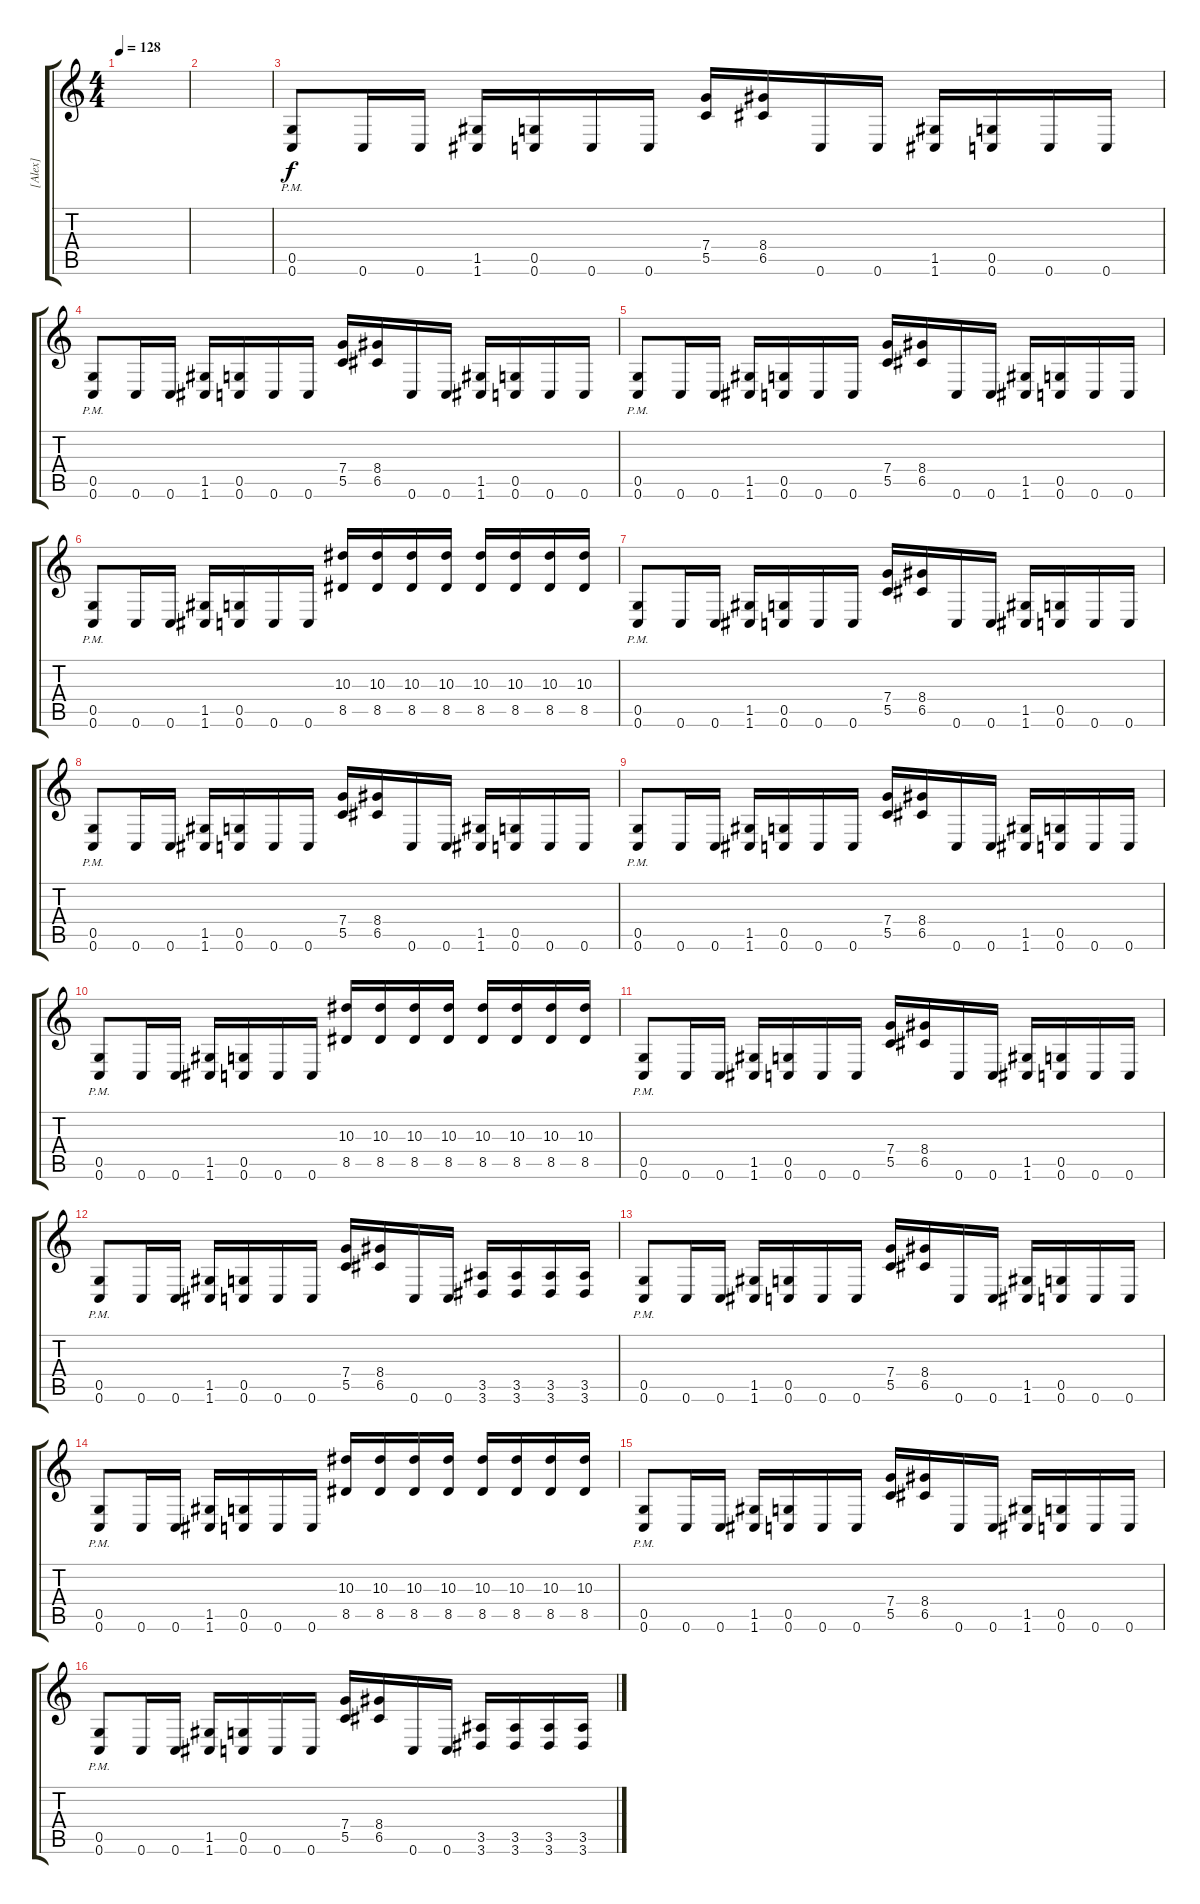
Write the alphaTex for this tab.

\track ("[Alex]" "[Alex]") {instrument distortionguitar}
\staff {score tabs}
\tuning (D4 A3 F3 C3 G2 C2) {hide}
\ts (4 4)
\tempo 128
\clef g2
\ks c
|
|
(0.5{pm} 0.6).8 0.6.16 0.6.16 (1.5 1.6).16 (0.5 0.6).16 0.6.16 0.6.16 (7.4 5.5).16 (8.4 6.5).16 0.6.16 0.6.16 (1.5 1.6).16 (0.5 0.6).16 0.6.16 0.6.16 |
(0.5{pm} 0.6).8 0.6.16 0.6.16 (1.5 1.6).16 (0.5 0.6).16 0.6.16 0.6.16 (7.4 5.5).16 (8.4 6.5).16 0.6.16 0.6.16 (1.5 1.6).16 (0.5 0.6).16 0.6.16 0.6.16 |
(0.5{pm} 0.6).8 0.6.16 0.6.16 (1.5 1.6).16 (0.5 0.6).16 0.6.16 0.6.16 (7.4 5.5).16 (8.4 6.5).16 0.6.16 0.6.16 (1.5 1.6).16 (0.5 0.6).16 0.6.16 0.6.16 |
(0.5{pm} 0.6).8 0.6.16 0.6.16 (1.5 1.6).16 (0.5 0.6).16 0.6.16 0.6.16 (10.3 8.5).16 (10.3 8.5).16 (10.3 8.5).16 (10.3 8.5).16 (10.3 8.5).16 (10.3 8.5).16 (10.3 8.5).16 (10.3 8.5).16 |
(0.5{pm} 0.6).8 0.6.16 0.6.16 (1.5 1.6).16 (0.5 0.6).16 0.6.16 0.6.16 (7.4 5.5).16 (8.4 6.5).16 0.6.16 0.6.16 (1.5 1.6).16 (0.5 0.6).16 0.6.16 0.6.16 |
(0.5{pm} 0.6).8 0.6.16 0.6.16 (1.5 1.6).16 (0.5 0.6).16 0.6.16 0.6.16 (7.4 5.5).16 (8.4 6.5).16 0.6.16 0.6.16 (1.5 1.6).16 (0.5 0.6).16 0.6.16 0.6.16 |
(0.5{pm} 0.6).8 0.6.16 0.6.16 (1.5 1.6).16 (0.5 0.6).16 0.6.16 0.6.16 (7.4 5.5).16 (8.4 6.5).16 0.6.16 0.6.16 (1.5 1.6).16 (0.5 0.6).16 0.6.16 0.6.16 |
(0.5{pm} 0.6).8 0.6.16 0.6.16 (1.5 1.6).16 (0.5 0.6).16 0.6.16 0.6.16 (10.3 8.5).16 (10.3 8.5).16 (10.3 8.5).16 (10.3 8.5).16 (10.3 8.5).16 (10.3 8.5).16 (10.3 8.5).16 (10.3 8.5).16 |
(0.5{pm} 0.6).8 0.6.16 0.6.16 (1.5 1.6).16 (0.5 0.6).16 0.6.16 0.6.16 (7.4 5.5).16 (8.4 6.5).16 0.6.16 0.6.16 (1.5 1.6).16 (0.5 0.6).16 0.6.16 0.6.16 |
(0.5{pm} 0.6).8 0.6.16 0.6.16 (1.5 1.6).16 (0.5 0.6).16 0.6.16 0.6.16 (7.4 5.5).16 (8.4 6.5).16 0.6.16 0.6.16 (3.5 3.6).16 (3.5 3.6).16 (3.5 3.6).16 (3.5 3.6).16 |
(0.5{pm} 0.6).8 0.6.16 0.6.16 (1.5 1.6).16 (0.5 0.6).16 0.6.16 0.6.16 (7.4 5.5).16 (8.4 6.5).16 0.6.16 0.6.16 (1.5 1.6).16 (0.5 0.6).16 0.6.16 0.6.16 |
(0.5{pm} 0.6).8 0.6.16 0.6.16 (1.5 1.6).16 (0.5 0.6).16 0.6.16 0.6.16 (10.3 8.5).16 (10.3 8.5).16 (10.3 8.5).16 (10.3 8.5).16 (10.3 8.5).16 (10.3 8.5).16 (10.3 8.5).16 (10.3 8.5).16 |
(0.5{pm} 0.6).8 0.6.16 0.6.16 (1.5 1.6).16 (0.5 0.6).16 0.6.16 0.6.16 (7.4 5.5).16 (8.4 6.5).16 0.6.16 0.6.16 (1.5 1.6).16 (0.5 0.6).16 0.6.16 0.6.16 |
(0.5{pm} 0.6).8 0.6.16 0.6.16 (1.5 1.6).16 (0.5 0.6).16 0.6.16 0.6.16 (7.4 5.5).16 (8.4 6.5).16 0.6.16 0.6.16 (3.5 3.6).16 (3.5 3.6).16 (3.5 3.6).16 (3.5 3.6).16
